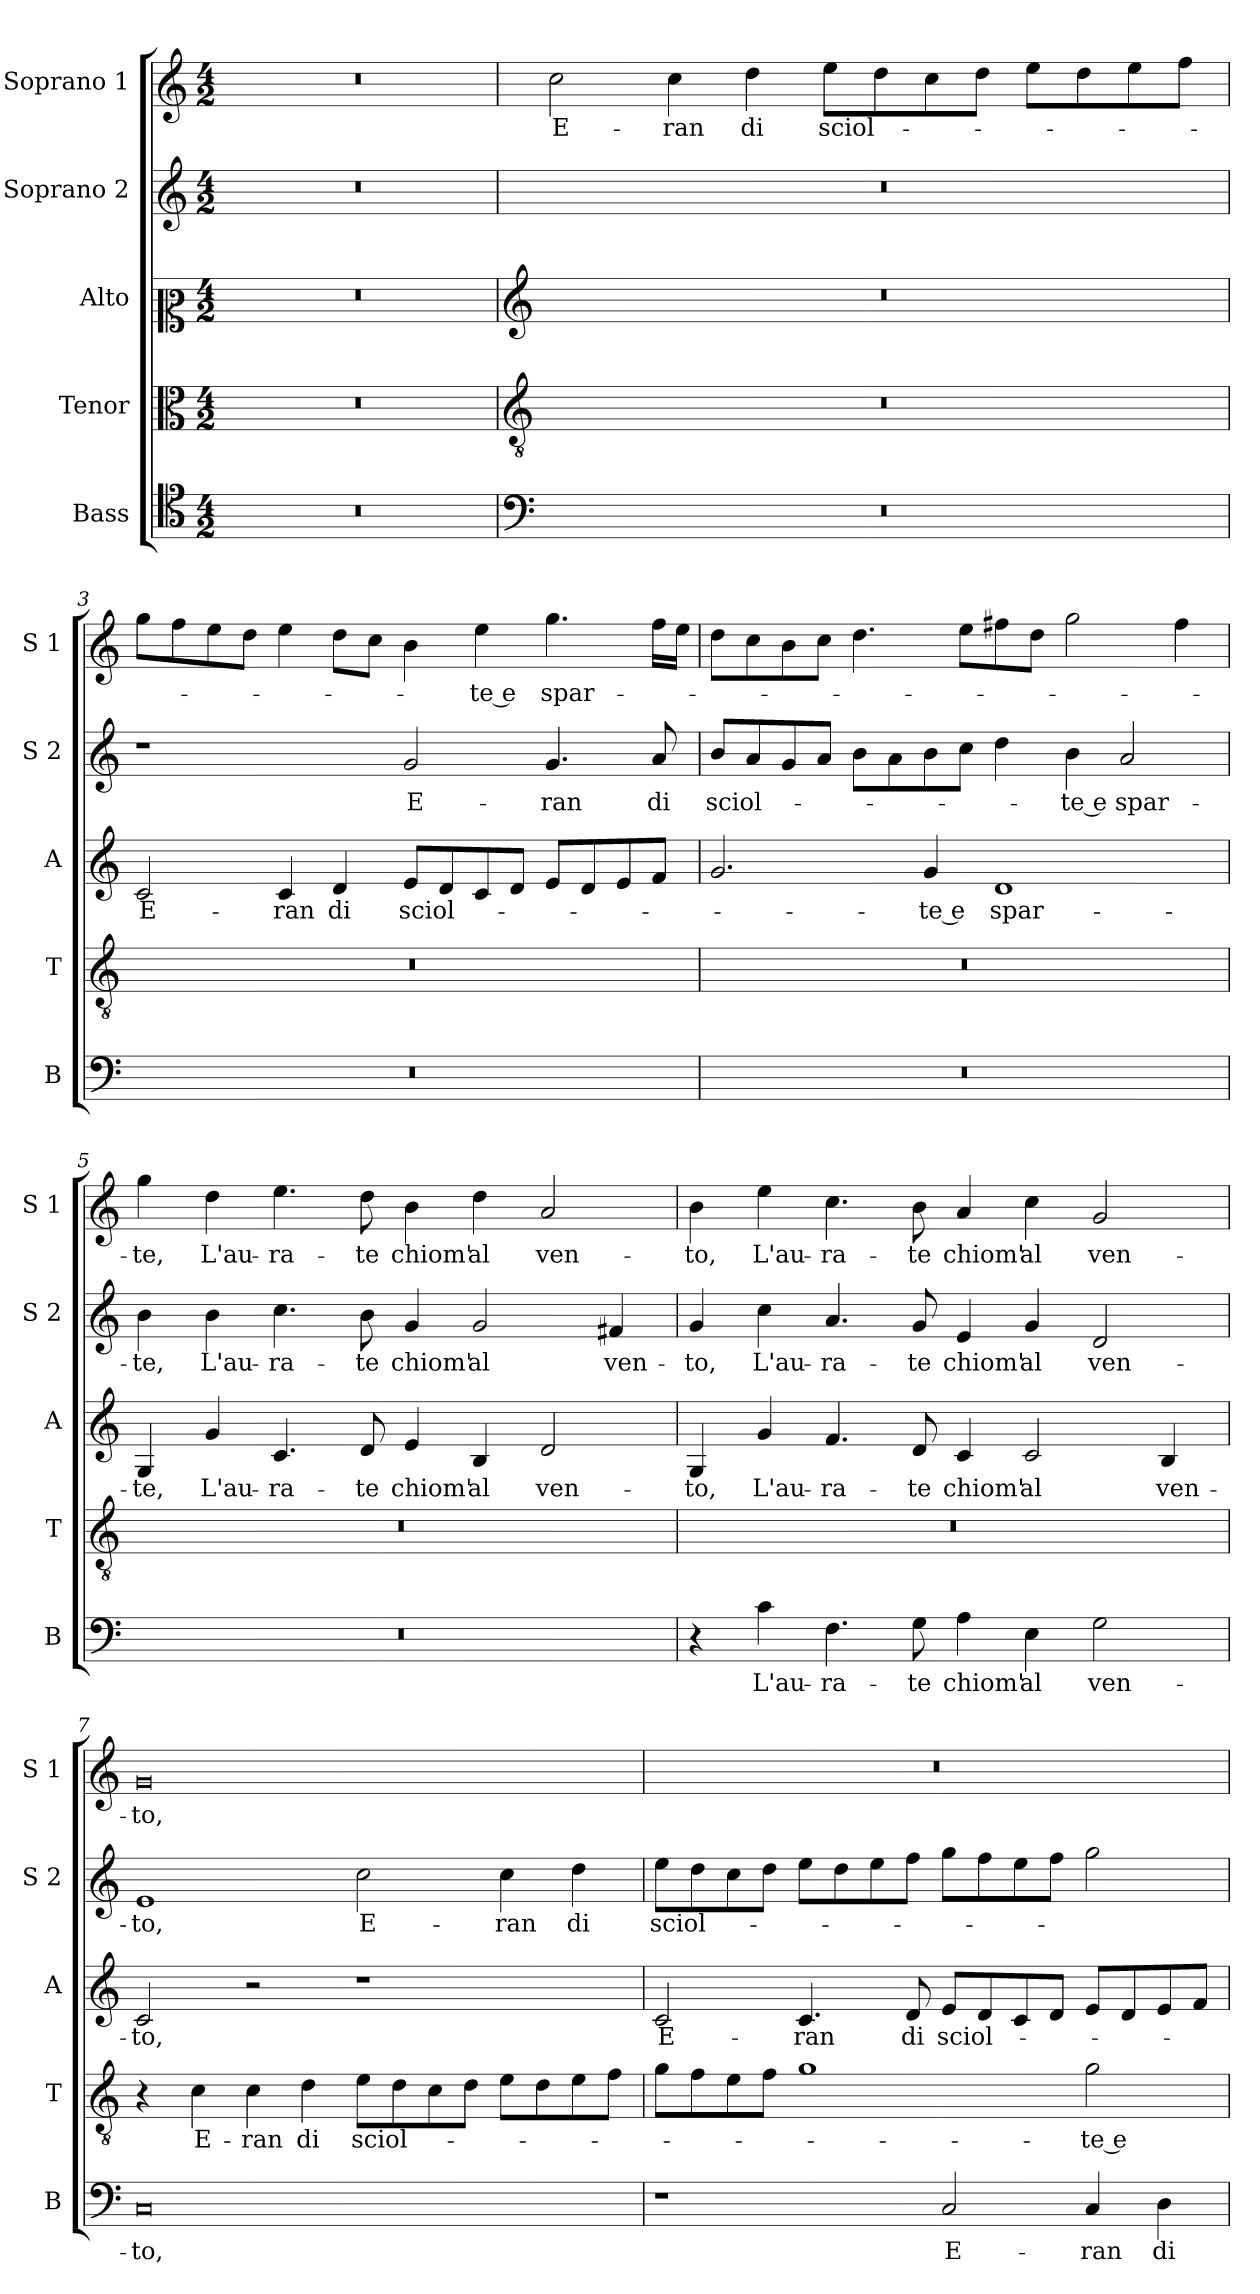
**kern	**text	**kern	**text	**kern	**text	**kern	**text	**kern	**text
*part5	*part5	*part4	*part4	*part3	*part3	*part2	*part2	*part1	*part1
*staff5	*staff5	*staff4	*staff4	*staff3	*staff3	*staff2	*staff2	*staff1	*staff1
*I"Bass	*	*I"Tenor	*	*I"Alto	*	*I"Soprano 2	*	*I"Soprano 1	*
*I'B	*	*I'T	*	*I'A	*	*I'S 2	*	*I'S 1	*
*clefC4	*	*clefC3	*	*clefC2	*	*clefG2	*	*clefG2	*
*k[]	*	*k[]	*	*k[]	*	*k[]	*	*k[]	*
*C:	*	*C:	*	*C:	*	*C:	*	*C:	*
*M4/2	*	*M4/2	*	*M4/2	*	*M4/2	*	*M4/2	*
=1	=1	=1	=1	=1	=1	=1	=1	=1	=1
0r	.	0r	.	0r	.	0r	.	0r	.
=2	=2	=2	=2	=2	=2	=2	=2	=2	=2
*clefF4	*	*clefGv2	*	*clefG2	*	*	*	*	*
!	!	!	!	!	!	!	!	!	!LO:LY:b
0r	.	0r	.	0r	.	0r	.	2cc\	E-
!	!	!	!	!	!	!	!	!	!LO:LY:b
.	.	.	.	.	.	.	.	4cc\	-ran
!	!	!	!	!	!	!	!	!	!LO:LY:b
.	.	.	.	.	.	.	.	4dd\	di
!	!	!	!	!	!	!	!	!	!LO:LY:b
.	.	.	.	.	.	.	.	8ee\L	sciol-
.	.	.	.	.	.	.	.	8dd\	.
.	.	.	.	.	.	.	.	8cc\	.
.	.	.	.	.	.	.	.	8dd\J	.
.	.	.	.	.	.	.	.	8ee\L	.
.	.	.	.	.	.	.	.	8dd\	.
.	.	.	.	.	.	.	.	8ee\	.
.	.	.	.	.	.	.	.	8ff\J	.
=3	=3	=3	=3	=3	=3	=3	=3	=3	=3
!	!	!	!	!	!LO:LY:b	!	!	!	!
0r	.	0r	.	2c/	E-	1r	.	8gg\L	.
.	.	.	.	.	.	.	.	8ff\	.
.	.	.	.	.	.	.	.	8ee\	.
.	.	.	.	.	.	.	.	8dd\J	.
!	!	!	!	!	!LO:LY:b	!	!	!	!
.	.	.	.	4c/	-ran	.	.	4ee\	.
!	!	!	!	!	!LO:LY:b	!	!	!	!
.	.	.	.	4d/	di	.	.	8dd\L	.
.	.	.	.	.	.	.	.	8cc\J	.
!	!	!	!	!	!LO:LY:b	!	!LO:LY:b	!	!
.	.	.	.	8e/L	sciol-	2g/	E-	4b\	.
.	.	.	.	8d/	.	.	.	.	.
!	!	!	!	!	!	!	!	!	!LO:LY:b
.	.	.	.	8c/	.	.	.	4ee\	-te e
.	.	.	.	8d/J	.	.	.	.	.
!	!	!	!	!	!	!	!LO:LY:b	!	!LO:LY:b
.	.	.	.	8e/L	.	4.g/	-ran	4.gg\	spar-
.	.	.	.	8d/	.	.	.	.	.
.	.	.	.	8e/	.	.	.	.	.
!	!	!	!	!	!	!	!LO:LY:b	!	!
.	.	.	.	8f/J	.	8a/	di	16ff\LL	.
.	.	.	.	.	.	.	.	16ee\JJ	.
!!LO:LB:g=z
=4	=4	=4	=4	=4	=4	=4	=4	=4	=4
!	!	!	!	!	!	!	!LO:LY:b	!	!
0r	.	0r	.	2.g/	.	8b/L	sciol-	8dd\L	.
.	.	.	.	.	.	8a/	.	8cc\	.
.	.	.	.	.	.	8g/	.	8b\	.
.	.	.	.	.	.	8a/J	.	8cc\J	.
.	.	.	.	.	.	8b\L	.	4.dd\	.
.	.	.	.	.	.	8a\	.	.	.
!	!	!	!	!	!LO:LY:b	!	!	!	!
.	.	.	.	4g/	-te e	8b\	.	.	.
.	.	.	.	.	.	8cc\J	.	8ee\L	.
!	!	!	!	!	!LO:LY:b	!	!	!	!
.	.	.	.	1d	spar-	4dd\	.	8ff#X\	.
.	.	.	.	.	.	.	.	8dd\J	.
!	!	!	!	!	!	!	!LO:LY:b	!	!
.	.	.	.	.	.	4b\	-te e	2gg\	.
!	!	!	!	!	!	!	!LO:LY:b	!	!
.	.	.	.	.	.	2a/	spar-	.	.
.	.	.	.	.	.	.	.	4ff#\	.
=5	=5	=5	=5	=5	=5	=5	=5	=5	=5
!	!	!	!	!	!LO:LY:b	!	!LO:LY:b	!	!LO:LY:b
0r	.	0r	.	4G/	-te,	4b\	-te,	4gg\	-te,
!	!	!	!	!	!LO:LY:b	!	!LO:LY:b	!	!LO:LY:b
.	.	.	.	4g/	L'au-	4b\	L'au-	4dd\	L'au-
!	!	!	!	!	!LO:LY:b	!	!LO:LY:b	!	!LO:LY:b
.	.	.	.	4.c/	-ra-	4.cc\	-ra-	4.ee\	-ra-
!	!	!	!	!	!LO:LY:b	!	!LO:LY:b	!	!LO:LY:b
.	.	.	.	8d/	-te	8b\	-te	8dd\	-te
!	!	!	!	!	!LO:LY:b	!	!LO:LY:b	!	!LO:LY:b
.	.	.	.	4e/	chiom'	4g/	chiom'	4b\	chiom'
!	!	!	!	!	!LO:LY:b	!	!LO:LY:b	!	!LO:LY:b
.	.	.	.	4B/	al	2g/	al	4dd\	al
!	!	!	!	!	!LO:LY:b	!	!	!	!LO:LY:b
.	.	.	.	2d/	ven-	.	.	2a/	ven-
!	!	!	!	!	!	!	!LO:LY:b	!	!
.	.	.	.	.	.	4f#X/	ven-	.	.
=6	=6	=6	=6	=6	=6	=6	=6	=6	=6
!	!	!	!	!	!LO:LY:b	!	!LO:LY:b	!	!LO:LY:b
4r	.	0r	.	4G/	-to,	4g/	-to,	4b\	-to,
!	!LO:LY:b	!	!	!	!LO:LY:b	!	!LO:LY:b	!	!LO:LY:b
4c\	L'au-	.	.	4g/	L'au-	4cc\	L'au-	4ee\	L'au-
!	!LO:LY:b	!	!	!	!LO:LY:b	!	!LO:LY:b	!	!LO:LY:b
4.F\	-ra-	.	.	4.f/	-ra-	4.a/	-ra-	4.cc\	-ra-
!	!LO:LY:b	!	!	!	!LO:LY:b	!	!LO:LY:b	!	!LO:LY:b
8G\	-te	.	.	8d/	-te	8g/	-te	8b\	-te
!	!LO:LY:b	!	!	!	!LO:LY:b	!	!LO:LY:b	!	!LO:LY:b
4A\	chiom'	.	.	4c/	chiom'	4e/	chiom'	4a/	chiom'
!	!LO:LY:b	!	!	!	!LO:LY:b	!	!LO:LY:b	!	!LO:LY:b
4E\	al	.	.	2c/	al	4g/	al	4cc\	al
!	!LO:LY:b	!	!	!	!	!	!LO:LY:b	!	!LO:LY:b
2G\	ven-	.	.	.	.	2d/	ven-	2g/	ven-
!	!	!	!	!	!LO:LY:b	!	!	!	!
.	.	.	.	4B/	ven-	.	.	.	.
!!LO:PB:g=z
=7	=7	=7	=7	=7	=7	=7	=7	=7	=7
!	!LO:LY:b	!	!	!	!LO:LY:b	!	!LO:LY:b	!	!LO:LY:b
0C	-to,	4r	.	2c/	-to,	1e	-to,	0g	-to,
!	!	!	!LO:LY:b	!	!	!	!	!	!
.	.	4c\	E-	.	.	.	.	.	.
!	!	!	!LO:LY:b	!	!	!	!	!	!
.	.	4c\	-ran	2r	.	.	.	.	.
!	!	!	!LO:LY:b	!	!	!	!	!	!
.	.	4d\	di	.	.	.	.	.	.
!	!	!	!LO:LY:b	!	!	!	!LO:LY:b	!	!
.	.	8e\L	sciol-	1r	.	2cc\	E-	.	.
.	.	8d\	.	.	.	.	.	.	.
.	.	8c\	.	.	.	.	.	.	.
.	.	8d\J	.	.	.	.	.	.	.
!	!	!	!	!	!	!	!LO:LY:b	!	!
.	.	8e\L	.	.	.	4cc\	-ran	.	.
.	.	8d\	.	.	.	.	.	.	.
!	!	!	!	!	!	!	!LO:LY:b	!	!
.	.	8e\	.	.	.	4dd\	di	.	.
.	.	8f\J	.	.	.	.	.	.	.
=8	=8	=8	=8	=8	=8	=8	=8	=8	=8
!	!	!	!	!	!LO:LY:b	!	!LO:LY:b	!	!
1r	.	8g\L	.	2c/	E-	8ee\L	sciol-	0r	.
.	.	8f\	.	.	.	8dd\	.	.	.
.	.	8e\	.	.	.	8cc\	.	.	.
.	.	8f\J	.	.	.	8dd\J	.	.	.
!	!	!	!	!	!LO:LY:b	!	!	!	!
.	.	1g	.	4.c/	-ran	8ee\L	.	.	.
.	.	.	.	.	.	8dd\	.	.	.
.	.	.	.	.	.	8ee\	.	.	.
!	!	!	!	!	!LO:LY:b	!	!	!	!
.	.	.	.	8d/	di	8ff\J	.	.	.
!	!LO:LY:b	!	!	!	!LO:LY:b	!	!	!	!
2C/	E-	.	.	8e/L	sciol-	8gg\L	.	.	.
.	.	.	.	8d/	.	8ff\	.	.	.
.	.	.	.	8c/	.	8ee\	.	.	.
.	.	.	.	8d/J	.	8ff\J	.	.	.
!	!LO:LY:b	!	!LO:LY:b	!	!	!	!	!	!
4C/	-ran	2g\	-te e	8e/L	.	2gg\	.	.	.
.	.	.	.	8d/	.	.	.	.	.
!	!LO:LY:b	!	!	!	!	!	!	!	!
4D\	di	.	.	8e/	.	.	.	.	.
.	.	.	.	8f/J	.	.	.	.	.
=	=	=	=	=	=	=	=	=	=
*-	*-	*-	*-	*-	*-	*-	*-	*-	*-
